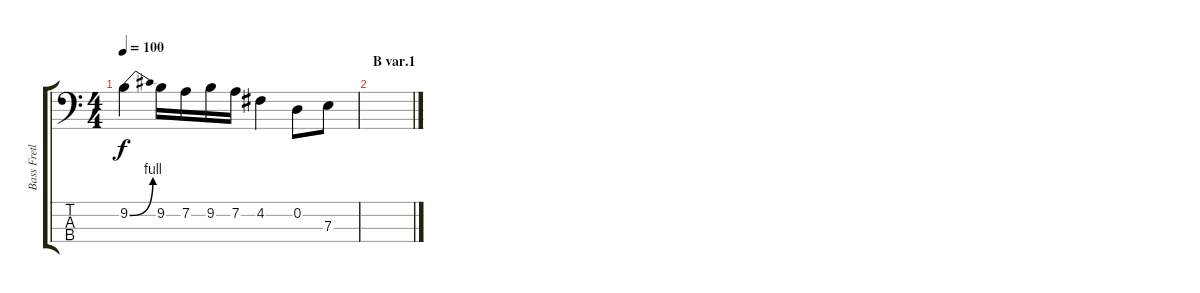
\track ("Bass Fretless" "Bass Fretl") {instrument fretlessbass}
\staff {score tabs}
\tuning (G2 D2 A1 E1) {hide}
\ts (4 4)
\tempo 100
\clef f4
\ks c
9.2{be (bend 0 0 60 4)}.4{dy f} 9.2.16 7.2.16 9.2.16 7.2.16 4.2.4 0.2.8 7.3.8 |
\section ("" "B var.1")
